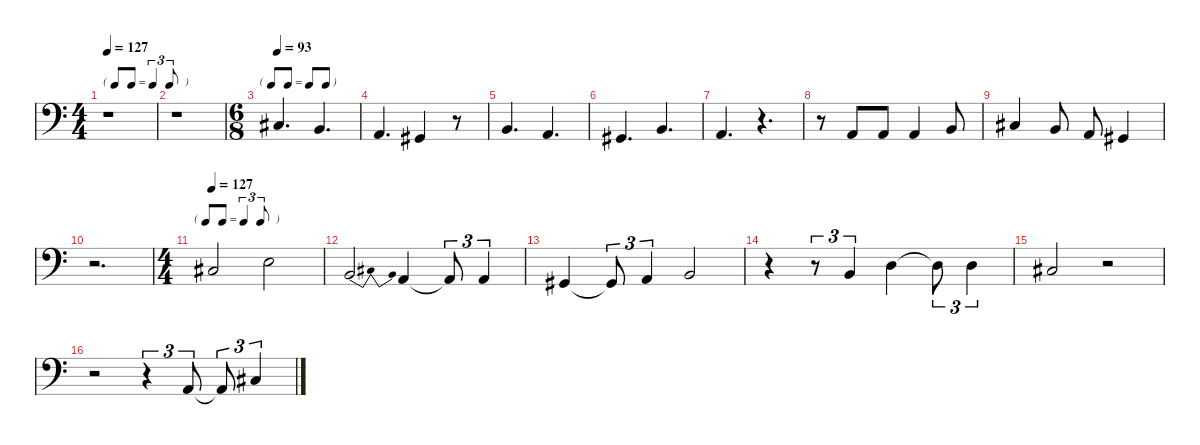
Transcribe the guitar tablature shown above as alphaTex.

\defaultSystemsLayout 4
\hideDynamics
\bracketExtendMode nobrackets
\singleTrackTrackNamePolicy hidden
\multiTrackTrackNamePolicy hidden
\firstSystemTrackNameMode fullname
\firstSystemTrackNameOrientation horizontal
\otherSystemsTrackNameOrientation horizontal
\track ("Lead Vocals [Mikael Akerfeldt]" "chr.") {defaultSystemsLayout 8 instrument voiceoohs}
\staff {score}
\tuning (E4 B3 G3 D3 A2 E2)
\ts (4 4)
\tf triplet8th
\tempo 127
\clef f4
\ks c
r.1{dy mf} |
r.1 |
\ts (6 8)
\beaming (8 3 3)
\tf none
\tempo 93
4.5{acc #}.4{d} 2.5.4{d} |
0.5.4{d} 4.6{acc #}.4 r.8 |
2.5.4{d} 0.5.4{d} |
4.6{acc #}.4{d} 2.5.4{d} |
0.5.4{d} r.4{d} |
r.8 0.5.8 0.5.8 0.5.4 2.5.8 |
4.5{acc #}.4 2.5.8 0.5.8 4.6{acc #}.4 |
r.2{d} |
\ts (4 4)
\beaming (8 2 2 2 2)
\tf triplet8th
\tempo 127
4.5{acc #}.2 2.4.2 |
2.5{be (bendrelease 0 0 4.999999799999999 4 19.999999199999998 4 30 0)}.2 0.5.4 0.5{t}.8{tu (3 2)} 0.5.4{tu (3 2)} |
4.6{acc #}.4 4.6{t acc #}.8{tu (3 2)} 0.5.4{tu (3 2)} 2.5.2 |
r.4 r.8{tu (3 2)} 2.5.4{tu (3 2)} 0.4.4 0.4{t}.8{tu (3 2)} 0.4.4{tu (3 2)} |
4.5{acc #}.2 r.2 |
r.2 r.4{tu (3 2)} 0.5.8{tu (3 2)} 0.5{t}.8{tu (3 2)} 4.5{acc #}.4{tu (3 2)}
